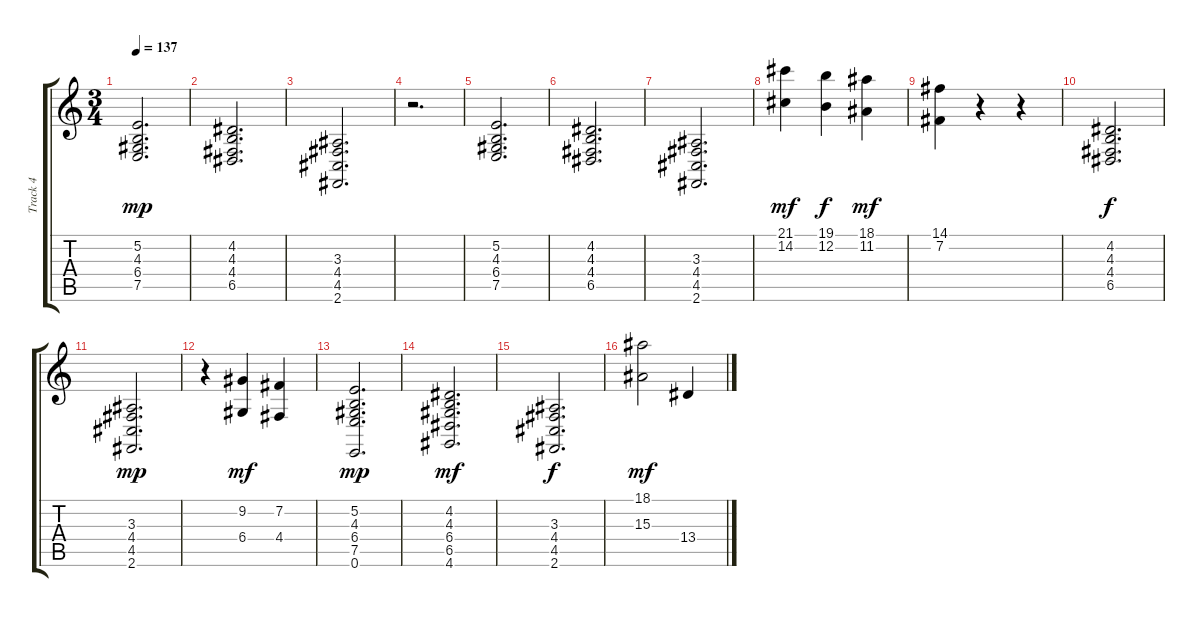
\track ("Track 4" "Track 4") {instrument acousticgrandpiano}
\staff {score tabs}
\tuning (E4 B3 G3 D3 A2 E2) {hide}
\ts (3 4)
\tempo 137
\clef g2
\ks c
(5.2 4.3 6.4 7.5).2{d dy mp} |
(4.2 4.3 4.4 6.5).2{d} |
(3.3 4.4 4.5 2.6).2{d} |
r.2{d} |
(5.2 4.3 6.4 7.5).2{d} |
(4.2 4.3 4.4 6.5).2{d} |
(3.3 4.4 4.5 2.6).2{d} |
(21.1 14.2).4{dy mf} (19.1 12.2).4{dy f} (18.1 11.2).4{dy mf} |
(14.1 7.2).4 r.4 r.4 |
(4.2 4.3 4.4 6.5).2{d dy f} |
(3.3 4.4 4.5 2.6).2{d dy mp} |
r.4 (9.2 6.4).4{dy mf} (7.2 4.4).4 |
(5.2 4.3 6.4 7.5 0.6).2{d dy mp} |
(4.2 4.3 6.4 6.5 4.6).2{d dy mf} |
(3.3 4.4 4.5 2.6).2{d dy f} |
(18.1 15.3).2{dy mf} 13.4.4
